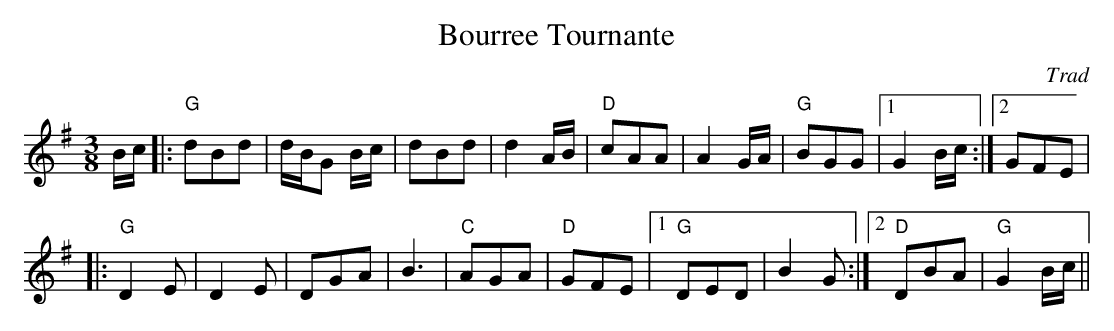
X:1
T:Bourree Tournante
C:Trad
E:12
L:1/8
M:3/8
K:G
B/c/|:"G"dBd|d/B/G B/c/|dBd|d2 A/B/|\
"D"cAA|A2 G/A/|"G"BGG|1 G2 B/c/:|2 GFE|*
|:"G"D2 E|D2 E|DGA|B3|\
"C"AGA|"D"GFE|1 "G"DED|B2 G:|2 "D"DBA|"G"G2 B/c/||**
